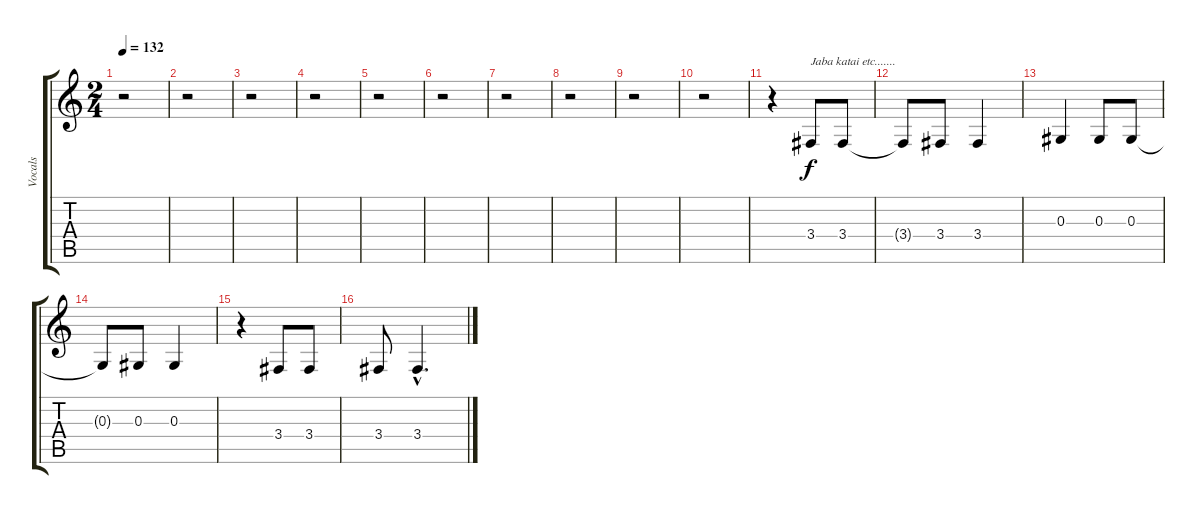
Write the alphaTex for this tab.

\track ("Vocals" "Vocals") {instrument tenorsax}
\staff {score tabs}
\tuning (F4 C4 Ab3 Eb3 Bb2 F2) {hide}
\ts (2 4)
\tempo 132
\clef g2
\ks c
r.2{dy pp} |
r.2 |
r.2 |
r.2 |
r.2 |
r.2 |
r.2 |
r.2 |
r.2 |
r.2 |
r.4 3.4.8{txt "Jaba katai etc......." dy f} 3.4.8 |
3.4{t}.8 3.4.8 3.4.4 |
0.3.4 0.3.8 0.3.8 |
0.3{t}.8 0.3.8 0.3.4 |
r.4 3.4.8 3.4.8 |
3.4.8 3.4{hac}.4{d}
